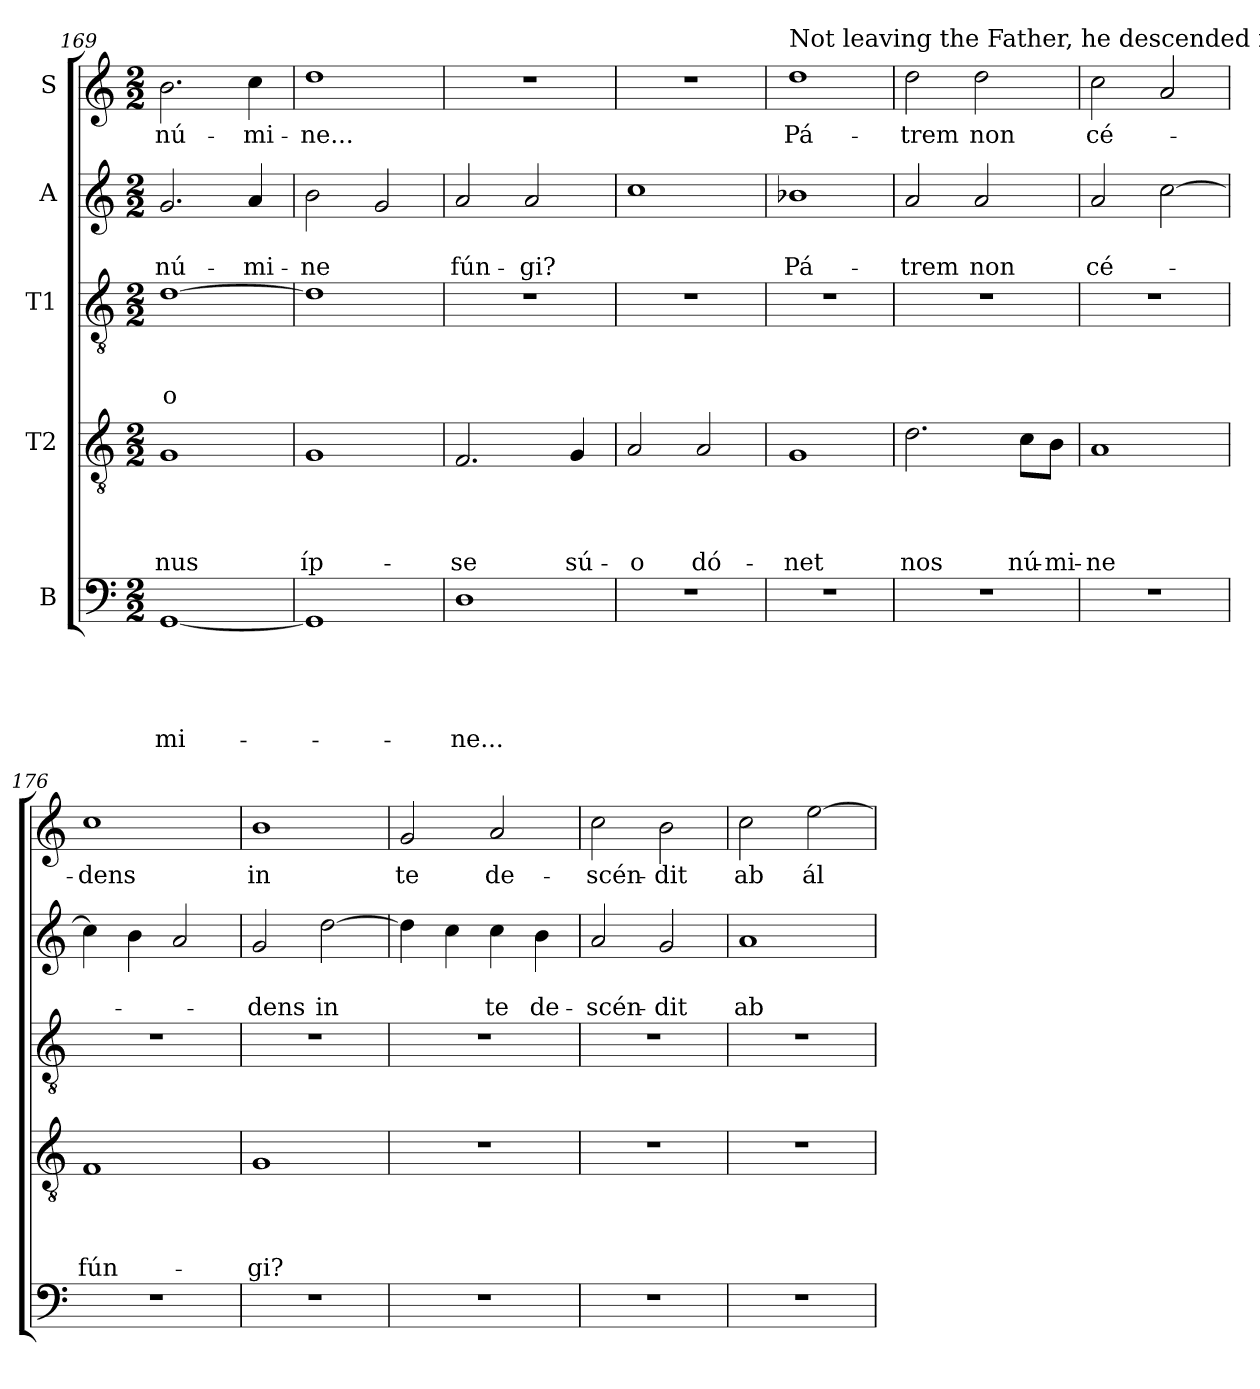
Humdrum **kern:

**kern	**text	**text	**text	**text	**text	**kern	**text	**text	**text	**text	**kern	**text	**text	**text	**kern	**text	**text	**kern	**text
*part5	*part5	*part5	*part5	*part5	*part5	*part4	*part4	*part4	*part4	*part4	*part3	*part3	*part3	*part3	*part2	*part2	*part2	*part1	*part1
*staff5	*staff5	*staff5	*staff5	*staff5	*staff5	*staff4	*staff4	*staff4	*staff4	*staff4	*staff3	*staff3	*staff3	*staff3	*staff2	*staff2	*staff2	*staff1	*staff1
*I"B	*	*	*	*	*	*I"T2	*	*	*	*	*I"T1	*	*	*	*I"A	*	*	*I"S	*
*clefF4	*	*	*	*	*	*clefGv2	*	*	*	*	*clefGv2	*	*	*	*clefG2	*	*	*clefG2	*
*k[]	*	*	*	*	*	*k[]	*	*	*	*	*k[]	*	*	*	*k[]	*	*	*k[]	*
*C:	*	*	*	*	*	*C:	*	*	*	*	*C:	*	*	*	*C:	*	*	*C:	*
*M2/2	*	*	*	*	*	*M2/2	*	*	*	*	*M2/2	*	*	*	*M2/2	*	*	*M2/2	*
=169	=169	=169	=169	=169	=169	=169	=169	=169	=169	=169	=169	=169	=169	=169	=169	=169	=169	=169	=169
!	!	!	!	!	!LO:LY:b	!	!	!	!	!LO:LY:b	!	!	!	!LO:LY:b	!	!	!LO:LY:b	!	!LO:LY:b
[1GG	.	.	.	.	-mi-	1G	.	.	.	-nus	[1d	.	.	-o	2.g/	.	nú-	2.b\	nú-
!	!	!	!	!	!	!	!	!	!	!	!	!	!	!	!	!	!LO:LY:b	!	!LO:LY:b
.	.	.	.	.	.	.	.	.	.	.	.	.	.	.	4a/	.	-mi-	4cc\	-mi-
!!LO:LB:g=z
=170	=170	=170	=170	=170	=170	=170	=170	=170	=170	=170	=170	=170	=170	=170	=170	=170	=170	=170	=170
!	!	!	!	!	!	!	!	!	!	!LO:LY:b	!	!	!	!	!	!	!LO:LY:b	!	!LO:LY:b
1GG]	.	.	.	.	.	1G	.	.	.	íp-	1d]	.	.	.	2b\	.	-ne	1dd	-ne...
.	.	.	.	.	.	.	.	.	.	.	.	.	.	.	2g/	.	.	.	.
=171	=171	=171	=171	=171	=171	=171	=171	=171	=171	=171	=171	=171	=171	=171	=171	=171	=171	=171	=171
!	!	!	!	!	!LO:LY:b	!	!	!	!	!LO:LY:b	!	!	!	!	!	!	!LO:LY:b	!	!
1D	.	.	.	.	-ne...	2.F/	.	.	.	-se	1r	.	.	.	2a/	.	fún-	1r	.
!	!	!	!	!	!	!	!	!	!	!	!	!	!	!	!	!	!LO:LY:b	!	!
.	.	.	.	.	.	.	.	.	.	.	.	.	.	.	2a/	.	-gi?	.	.
!	!	!	!	!	!	!	!	!	!	!LO:LY:b	!	!	!	!	!	!	!	!	!
.	.	.	.	.	.	4G/	.	.	.	sú-	.	.	.	.	.	.	.	.	.
=172	=172	=172	=172	=172	=172	=172	=172	=172	=172	=172	=172	=172	=172	=172	=172	=172	=172	=172	=172
!	!	!	!	!	!	!	!	!	!	!LO:LY:b	!	!	!	!	!	!	!	!	!
1r	.	.	.	.	.	2A/	.	.	.	-o	1r	.	.	.	1cc	.	.	1r	.
!	!	!	!	!	!	!	!	!	!	!LO:LY:b	!	!	!	!	!	!	!	!	!
.	.	.	.	.	.	2A/	.	.	.	dó-	.	.	.	.	.	.	.	.	.
=173	=173	=173	=173	=173	=173	=173	=173	=173	=173	=173	=173	=173	=173	=173	=173	=173	=173	=173	=173
!	!	!	!	!	!	!	!	!	!	!	!	!	!	!	!	!	!	!LO:TX:a:t=Not leaving the Father, he descended into you from the world on high,	!
!	!	!	!	!	!	!	!	!	!	!LO:LY:b	!	!	!	!	!	!	!LO:LY:b	!	!LO:LY:b
1r	.	.	.	.	.	1G	.	.	.	-net	1r	.	.	.	1b-X	.	Pá-	1dd	Pá-
=174	=174	=174	=174	=174	=174	=174	=174	=174	=174	=174	=174	=174	=174	=174	=174	=174	=174	=174	=174
!	!	!	!	!	!	!	!	!	!	!LO:LY:b	!	!	!	!	!	!	!LO:LY:b	!	!LO:LY:b
1r	.	.	.	.	.	2.d\	.	.	.	nos	1r	.	.	.	2a/	.	-trem	2dd\	-trem
!	!	!	!	!	!	!	!	!	!	!	!	!	!	!	!	!	!LO:LY:b	!	!LO:LY:b
.	.	.	.	.	.	.	.	.	.	.	.	.	.	.	2a/	.	non	2dd\	non
!	!	!	!	!	!	!	!	!	!	!LO:LY:b	!	!	!	!	!	!	!	!	!
.	.	.	.	.	.	8c\L	.	.	.	nú-	.	.	.	.	.	.	.	.	.
!	!	!	!	!	!	!	!	!	!	!LO:LY:b	!	!	!	!	!	!	!	!	!
.	.	.	.	.	.	8B\J	.	.	.	-mi-	.	.	.	.	.	.	.	.	.
=175	=175	=175	=175	=175	=175	=175	=175	=175	=175	=175	=175	=175	=175	=175	=175	=175	=175	=175	=175
!	!	!	!	!	!	!	!	!	!	!LO:LY:b	!	!	!	!	!	!	!LO:LY:b	!	!LO:LY:b
1r	.	.	.	.	.	1A	.	.	.	-ne	1r	.	.	.	2a/	.	cé-	2cc\	cé-
.	.	.	.	.	.	.	.	.	.	.	.	.	.	.	[2cc\	.	.	2a/	.
=176	=176	=176	=176	=176	=176	=176	=176	=176	=176	=176	=176	=176	=176	=176	=176	=176	=176	=176	=176
!	!	!	!	!	!	!	!	!	!	!LO:LY:b	!	!	!	!	!	!	!	!	!LO:LY:b
1r	.	.	.	.	.	1F	.	.	.	fún-	1r	.	.	.	4cc\]	.	.	1cc	-dens
.	.	.	.	.	.	.	.	.	.	.	.	.	.	.	4b\	.	.	.	.
.	.	.	.	.	.	.	.	.	.	.	.	.	.	.	2a/	.	.	.	.
!!LO:PB:g=z
=177	=177	=177	=177	=177	=177	=177	=177	=177	=177	=177	=177	=177	=177	=177	=177	=177	=177	=177	=177
!	!	!	!	!	!	!	!	!	!	!LO:LY:b	!	!	!	!	!	!	!LO:LY:b	!	!LO:LY:b
1r	.	.	.	.	.	1G	.	.	.	-gi?	1r	.	.	.	2g/	.	-dens	1b	in
!	!	!	!	!	!	!	!	!	!	!	!	!	!	!	!	!	!LO:LY:b	!	!
.	.	.	.	.	.	.	.	.	.	.	.	.	.	.	[2dd\	.	in	.	.
=178	=178	=178	=178	=178	=178	=178	=178	=178	=178	=178	=178	=178	=178	=178	=178	=178	=178	=178	=178
!	!	!	!	!	!	!	!	!	!	!	!	!	!	!	!	!	!	!	!LO:LY:b
1r	.	.	.	.	.	1r	.	.	.	.	1r	.	.	.	4dd\]	.	.	2g/	te
.	.	.	.	.	.	.	.	.	.	.	.	.	.	.	4cc\	.	.	.	.
!	!	!	!	!	!	!	!	!	!	!	!	!	!	!	!	!	!LO:LY:b	!	!LO:LY:b
.	.	.	.	.	.	.	.	.	.	.	.	.	.	.	4cc\	.	te	2a/	de-
!	!	!	!	!	!	!	!	!	!	!	!	!	!	!	!	!	!LO:LY:b	!	!
.	.	.	.	.	.	.	.	.	.	.	.	.	.	.	4b\	.	de-	.	.
=179	=179	=179	=179	=179	=179	=179	=179	=179	=179	=179	=179	=179	=179	=179	=179	=179	=179	=179	=179
!	!	!	!	!	!	!	!	!	!	!	!	!	!	!	!	!	!LO:LY:b	!	!LO:LY:b
1r	.	.	.	.	.	1r	.	.	.	.	1r	.	.	.	2a/	.	-scén-	2cc\	-scén-
!	!	!	!	!	!	!	!	!	!	!	!	!	!	!	!	!	!LO:LY:b	!	!LO:LY:b
.	.	.	.	.	.	.	.	.	.	.	.	.	.	.	2g/	.	-dit	2b\	-dit
=180	=180	=180	=180	=180	=180	=180	=180	=180	=180	=180	=180	=180	=180	=180	=180	=180	=180	=180	=180
!	!	!	!	!	!	!	!	!	!	!	!	!	!	!	!	!	!LO:LY:b	!	!LO:LY:b
1r	.	.	.	.	.	1r	.	.	.	.	1r	.	.	.	1a	.	ab	2cc\	ab
!	!	!	!	!	!	!	!	!	!	!	!	!	!	!	!	!	!	!	!LO:LY:b
.	.	.	.	.	.	.	.	.	.	.	.	.	.	.	.	.	.	[2ee\	ál-
=	=	=	=	=	=	=	=	=	=	=	=	=	=	=	=	=	=	=	=
*-	*-	*-	*-	*-	*-	*-	*-	*-	*-	*-	*-	*-	*-	*-	*-	*-	*-	*-	*-
